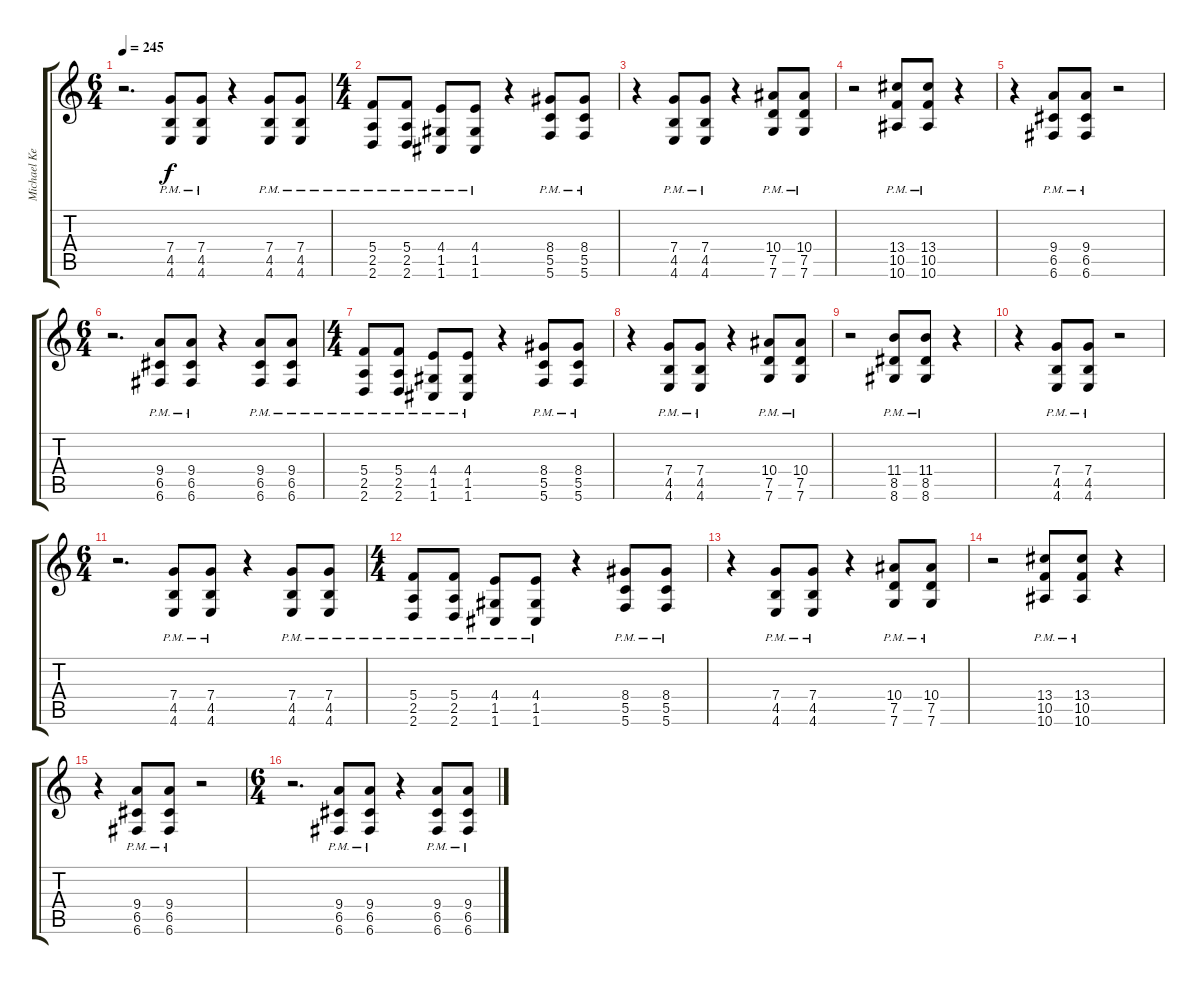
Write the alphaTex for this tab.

\track ("Michael Keene" "Michael Ke") {instrument distortionguitar}
\staff {score tabs}
\tuning (D4 A3 F3 C3 G2 C2) {hide}
\ts (6 4)
\tempo 245
\clef g2
\ks c
r.2{d dy f} (7.4{pm} 4.5{pm} 4.6{pm}).8 (7.4{pm} 4.5{pm} 4.6{pm}).8 r.4 (7.4{pm} 4.5{pm} 4.6{pm}).8 (7.4{pm} 4.5{pm} 4.6{pm}).8 |
\ts (4 4)
(5.4{pm} 2.5{pm} 2.6{pm}).8 (5.4{pm} 2.5{pm} 2.6{pm}).8 (4.4{pm} 1.5{pm} 1.6{pm}).8 (4.4{pm} 1.5{pm} 1.6{pm}).8 r.4 (8.4{pm} 5.5{pm} 5.6{pm}).8 (8.4{pm} 5.5{pm} 5.6{pm}).8 |
r.4 (7.4{pm} 4.5{pm} 4.6{pm}).8 (7.4{pm} 4.5{pm} 4.6{pm}).8 r.4 (10.4{pm} 7.5{pm} 7.6{pm}).8 (10.4{pm} 7.5{pm} 7.6{pm}).8 |
r.2 (13.4{pm} 10.5{pm} 10.6{pm}).8 (13.4{pm} 10.5{pm} 10.6{pm}).8 r.4 |
r.4 (9.4{pm} 6.5{pm} 6.6{pm}).8 (9.4{pm} 6.5{pm} 6.6{pm}).8 r.2 |
\ts (6 4)
r.2{d} (9.4{pm} 6.5{pm} 6.6{pm}).8 (9.4{pm} 6.5{pm} 6.6{pm}).8 r.4 (9.4{pm} 6.5{pm} 6.6{pm}).8 (9.4{pm} 6.5{pm} 6.6{pm}).8 |
\ts (4 4)
(5.4{pm} 2.5{pm} 2.6{pm}).8 (5.4{pm} 2.5{pm} 2.6{pm}).8 (4.4{pm} 1.5{pm} 1.6{pm}).8 (4.4{pm} 1.5{pm} 1.6{pm}).8 r.4 (8.4{pm} 5.5{pm} 5.6{pm}).8 (8.4{pm} 5.5{pm} 5.6{pm}).8 |
r.4 (7.4{pm} 4.5{pm} 4.6{pm}).8 (7.4{pm} 4.5{pm} 4.6{pm}).8 r.4 (10.4{pm} 7.5{pm} 7.6{pm}).8 (10.4{pm} 7.5{pm} 7.6{pm}).8 |
r.2 (11.4{pm} 8.5{pm} 8.6{pm}).8 (11.4{pm} 8.5{pm} 8.6{pm}).8 r.4 |
r.4 (7.4{pm} 4.5{pm} 4.6{pm}).8 (7.4{pm} 4.5{pm} 4.6{pm}).8 r.2 |
\ts (6 4)
r.2{d} (7.4{pm} 4.5{pm} 4.6{pm}).8 (7.4{pm} 4.5{pm} 4.6{pm}).8 r.4 (7.4{pm} 4.5{pm} 4.6{pm}).8 (7.4{pm} 4.5{pm} 4.6{pm}).8 |
\ts (4 4)
(5.4{pm} 2.5{pm} 2.6{pm}).8 (5.4{pm} 2.5{pm} 2.6{pm}).8 (4.4{pm} 1.5{pm} 1.6{pm}).8 (4.4{pm} 1.5{pm} 1.6{pm}).8 r.4 (8.4{pm} 5.5{pm} 5.6{pm}).8 (8.4{pm} 5.5{pm} 5.6{pm}).8 |
r.4 (7.4{pm} 4.5{pm} 4.6{pm}).8 (7.4{pm} 4.5{pm} 4.6{pm}).8 r.4 (10.4{pm} 7.5{pm} 7.6{pm}).8 (10.4{pm} 7.5{pm} 7.6{pm}).8 |
r.2 (13.4{pm} 10.5{pm} 10.6{pm}).8 (13.4{pm} 10.5{pm} 10.6{pm}).8 r.4 |
r.4 (9.4{pm} 6.5{pm} 6.6{pm}).8 (9.4{pm} 6.5{pm} 6.6{pm}).8 r.2 |
\ts (6 4)
r.2{d} (9.4{pm} 6.5{pm} 6.6{pm}).8 (9.4{pm} 6.5{pm} 6.6{pm}).8 r.4 (9.4{pm} 6.5{pm} 6.6{pm}).8 (9.4{pm} 6.5{pm} 6.6{pm}).8
